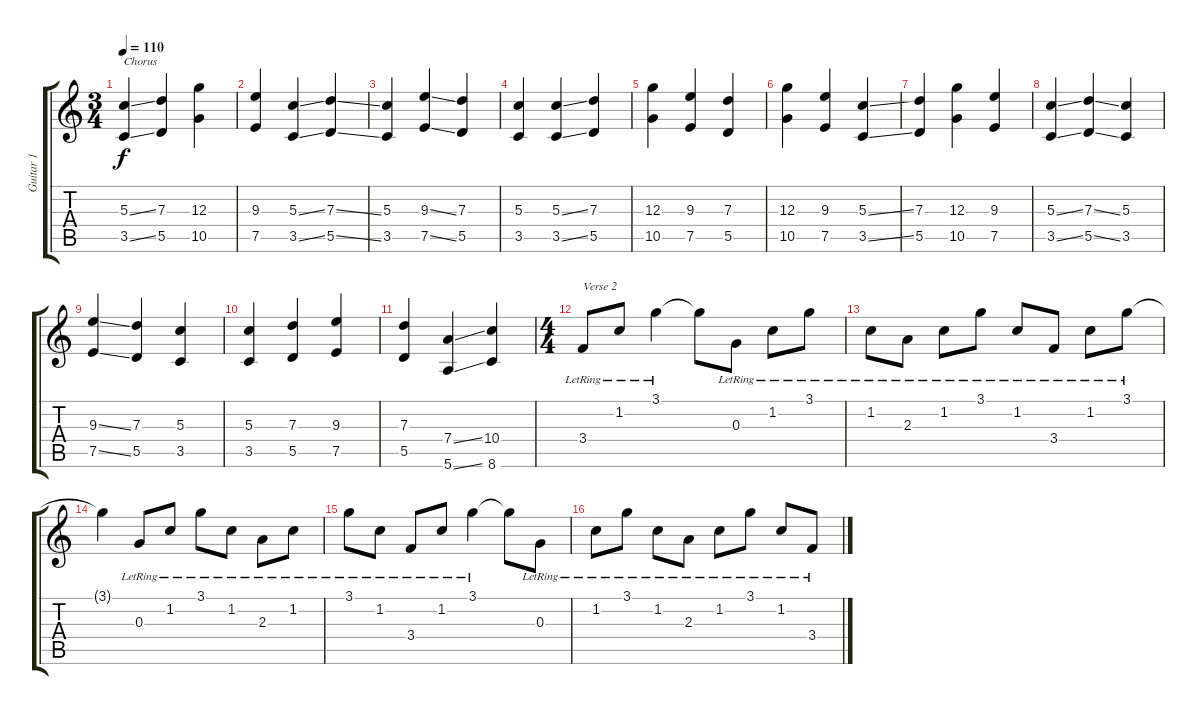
\track ("Guitar 1" "Guitar 1") {instrument electricguitarclean}
\staff {score tabs}
\tuning (E4 B3 G3 D3 A2 E2) {hide}
\ts (3 4)
\tempo 110
\clef g2
\ks c
(5.3{ss} 3.5{ss}).4{txt "Chorus" dy f} (7.3 5.5).4 (12.3 10.5).4 |
(9.3 7.5).4 (5.3{ss} 3.5{ss}).4 (7.3{ss} 5.5{ss}).4 |
(5.3 3.5).4 (9.3{ss} 7.5{ss}).4 (7.3 5.5).4 |
(5.3 3.5).4 (5.3{ss} 3.5{ss}).4 (7.3 5.5).4 |
(12.3 10.5).4 (9.3 7.5).4 (7.3 5.5).4 |
(12.3 10.5).4 (9.3 7.5).4 (5.3{ss} 3.5{ss}).4 |
(7.3 5.5).4 (12.3 10.5).4 (9.3 7.5).4 |
(5.3{ss} 3.5{ss}).4 (7.3{ss} 5.5{ss}).4 (5.3 3.5).4 |
(9.3{ss} 7.5{ss}).4 (7.3 5.5).4 (5.3 3.5).4 |
(5.3 3.5).4 (7.3 5.5).4 (9.3 7.5).4 |
(7.3 5.5).4 (7.4{ss} 5.6{ss}).4 (10.4 8.6).4 |
\ts (4 4)
3.4{lr}.8{txt "Verse 2"} 1.2{lr}.8 3.1{lr}.4 3.1{t}.8 0.3{lr}.8 1.2{lr}.8 3.1{lr}.8 |
1.2{lr}.8 2.3{lr}.8 1.2{lr}.8 3.1{lr}.8 1.2{lr}.8 3.4{lr}.8 1.2{lr}.8 3.1{lr}.8 |
3.1{t}.4 0.3{lr}.8 1.2{lr}.8 3.1{lr}.8 1.2{lr}.8 2.3{lr}.8 1.2{lr}.8 |
3.1{lr}.8 1.2{lr}.8 3.4{lr}.8 1.2{lr}.8 3.1{lr}.4 3.1{t}.8 0.3{lr}.8 |
1.2{lr}.8 3.1{lr}.8 1.2{lr}.8 2.3{lr}.8 1.2{lr}.8 3.1{lr}.8 1.2{lr}.8 3.4{lr}.8
